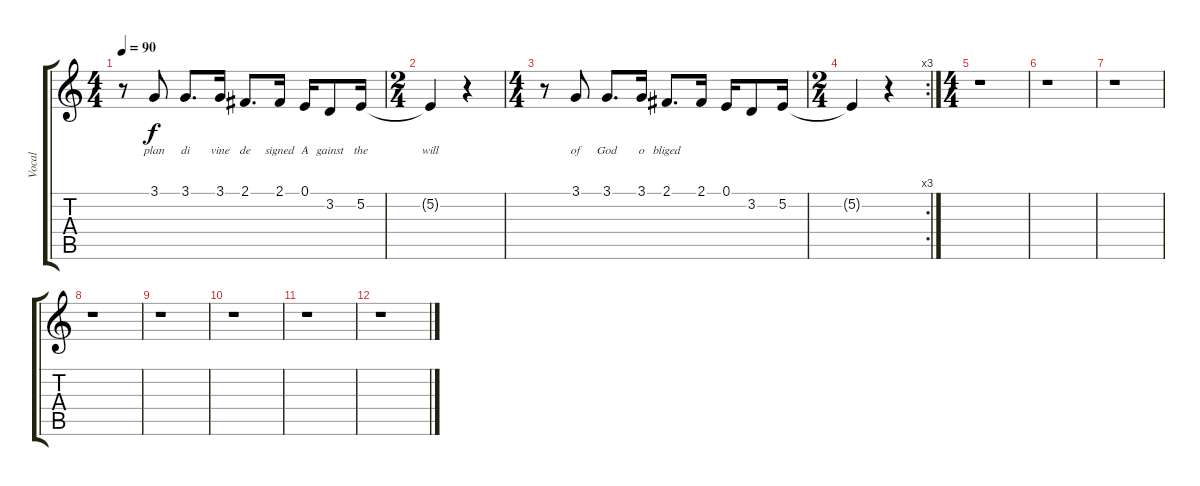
\track ("Vocal" "Vocal") {instrument acousticgrandpiano}
\staff {score tabs}
\tuning (E4 B3 G3 D3 A2 E2) {hide}
\ts (4 4)
\tempo 90
\clef g2
\ks c
r.8{dy f} 3.1.8{lyrics (0 "plan") lyrics (1 "") lyrics (2 "") lyrics (3 "") lyrics (4 "")} 3.1.8{d lyrics (0 "di") lyrics (1 "") lyrics (2 "") lyrics (3 "") lyrics (4 "")} 3.1.16{lyrics (0 "vine") lyrics (1 "") lyrics (2 "") lyrics (3 "") lyrics (4 "")} 2.1.8{d lyrics (0 "de") lyrics (1 "") lyrics (2 "") lyrics (3 "") lyrics (4 "")} 2.1.16{lyrics (0 "signed") lyrics (1 "") lyrics (2 "") lyrics (3 "") lyrics (4 "")} 0.1.16{lyrics (0 "A") lyrics (1 "") lyrics (2 "") lyrics (3 "") lyrics (4 "")} 3.2.8{lyrics (0 "gainst") lyrics (1 "") lyrics (2 "") lyrics (3 "") lyrics (4 "")} 5.2.16{lyrics (0 "the") lyrics (1 "") lyrics (2 "") lyrics (3 "") lyrics (4 "")} |
\ts (2 4)
5.2{t}.4{lyrics (0 "will") lyrics (1 "") lyrics (2 "") lyrics (3 "") lyrics (4 "")} r.4 |
\ts (4 4)
r.8 3.1.8{lyrics (0 "of") lyrics (1 "") lyrics (2 "") lyrics (3 "") lyrics (4 "")} 3.1.8{d lyrics (0 "God") lyrics (1 "") lyrics (2 "") lyrics (3 "") lyrics (4 "")} 3.1.16{lyrics (0 "o") lyrics (1 "") lyrics (2 "") lyrics (3 "") lyrics (4 "")} 2.1.8{d lyrics (0 "bliged") lyrics (1 "") lyrics (2 "") lyrics (3 "") lyrics (4 "")} 2.1.16 0.1.16 3.2.8 5.2.16 |
\rc 3
\ts (2 4)
5.2{t}.4 r.4 |
\ts (4 4)
r.1 |
r.1 |
r.1 |
r.1 |
r.1 |
r.1 |
r.1 |
r.1
